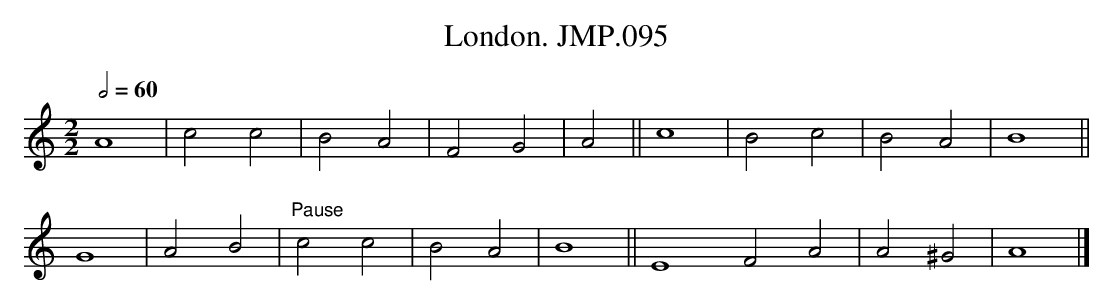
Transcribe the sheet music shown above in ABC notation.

X:1
T:London. JMP.095
M:2/2
L:1/2
Q:60
K:None
A2 | cc | BA | FG | A || c2 | Bc | BA | B2 ||
G2 | AB | "Pause"cc | BA | B2 || E2 FA | A^G | A2 |]
